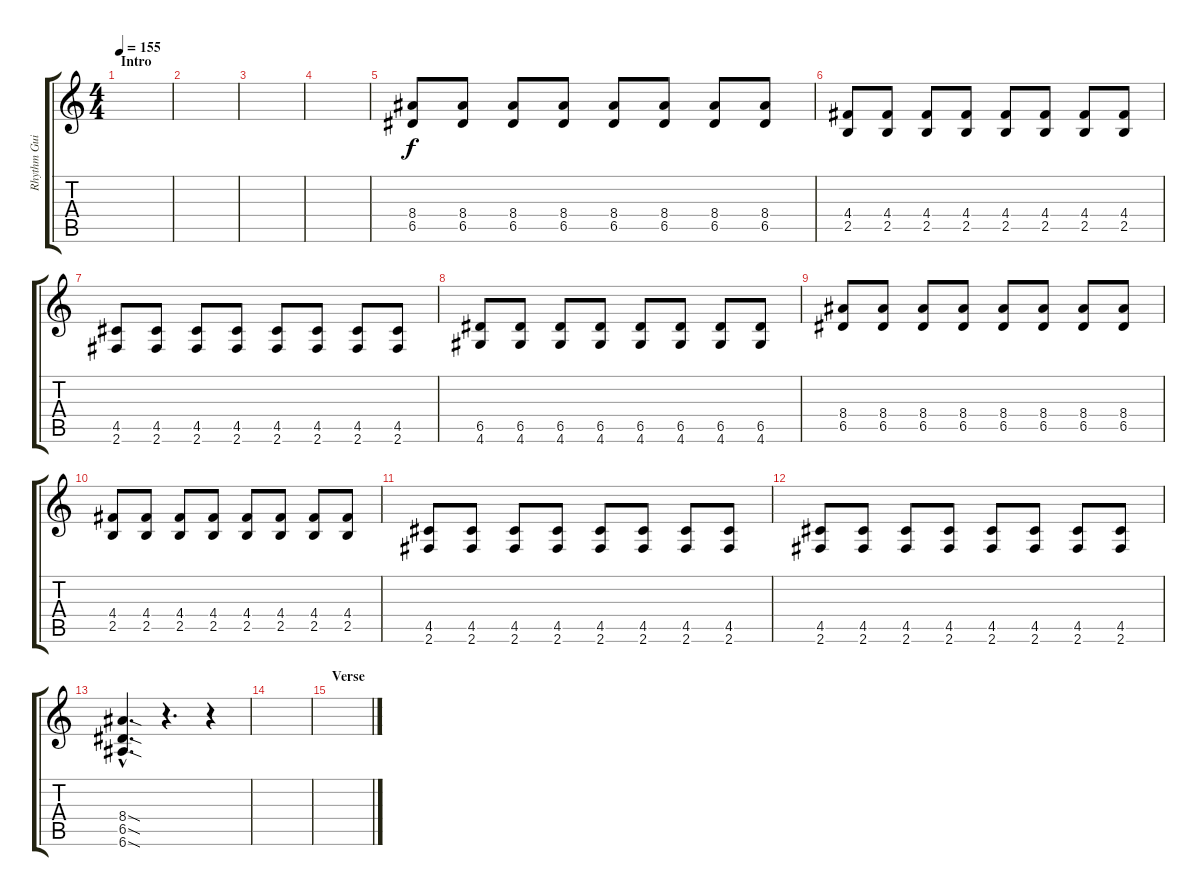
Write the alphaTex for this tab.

\track ("Rhythm Guitar" "Rhythm Gui") {instrument distortionguitar}
\staff {score tabs}
\tuning (E4 B3 G3 D3 A2 E2) {hide}
\ts (4 4)
\section ("" "Intro")
\tempo 155
\clef g2
\ks c
|
|
|
|
(8.4 6.5).8 (8.4 6.5).8 (8.4 6.5).8 (8.4 6.5).8 (8.4 6.5).8 (8.4 6.5).8 (8.4 6.5).8 (8.4 6.5).8 |
(4.4 2.5).8 (4.4 2.5).8 (4.4 2.5).8 (4.4 2.5).8 (4.4 2.5).8 (4.4 2.5).8 (4.4 2.5).8 (4.4 2.5).8 |
(4.5 2.6).8 (4.5 2.6).8 (4.5 2.6).8 (4.5 2.6).8 (4.5 2.6).8 (4.5 2.6).8 (4.5 2.6).8 (4.5 2.6).8 |
(6.5 4.6).8 (6.5 4.6).8 (6.5 4.6).8 (6.5 4.6).8 (6.5 4.6).8 (6.5 4.6).8 (6.5 4.6).8 (6.5 4.6).8 |
(8.4 6.5).8 (8.4 6.5).8 (8.4 6.5).8 (8.4 6.5).8 (8.4 6.5).8 (8.4 6.5).8 (8.4 6.5).8 (8.4 6.5).8 |
(4.4 2.5).8 (4.4 2.5).8 (4.4 2.5).8 (4.4 2.5).8 (4.4 2.5).8 (4.4 2.5).8 (4.4 2.5).8 (4.4 2.5).8 |
(4.5 2.6).8 (4.5 2.6).8 (4.5 2.6).8 (4.5 2.6).8 (4.5 2.6).8 (4.5 2.6).8 (4.5 2.6).8 (4.5 2.6).8 |
(4.5 2.6).8 (4.5 2.6).8 (4.5 2.6).8 (4.5 2.6).8 (4.5 2.6).8 (4.5 2.6).8 (4.5 2.6).8 (4.5 2.6).8 |
(8.4{sod hac} 6.5{sod hac} 6.6{sod hac}).4{d} r.4{d} r.4 |
|
\section ("" "Verse")
